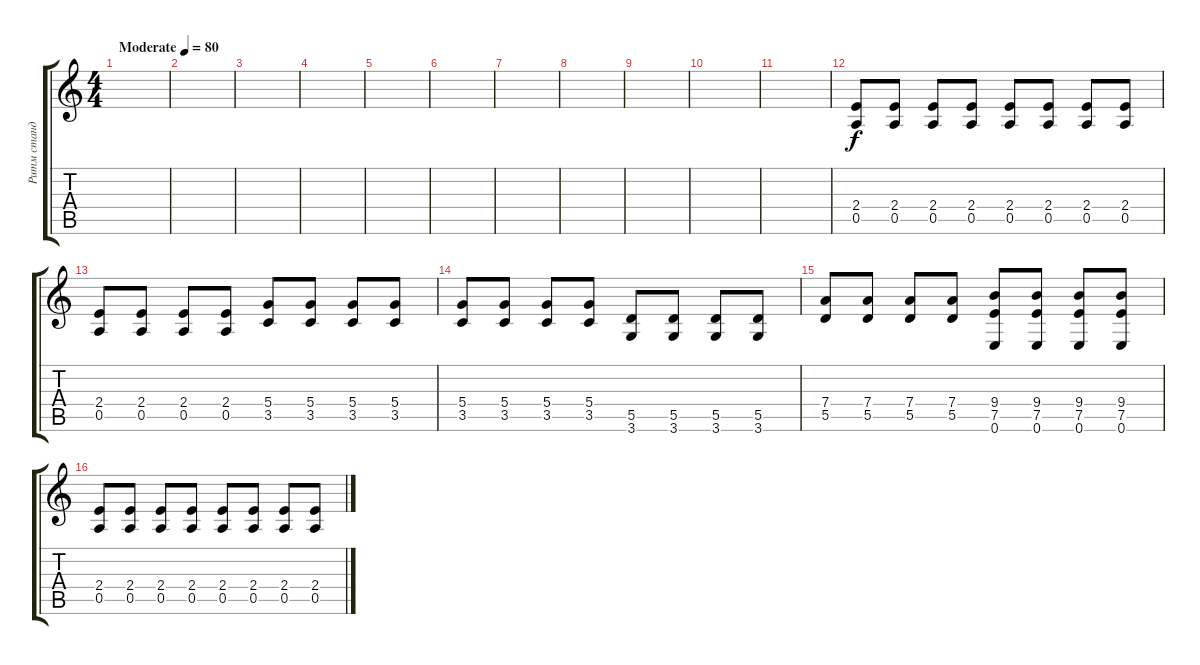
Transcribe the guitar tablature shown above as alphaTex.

\track ("Ритм стандарт" "Ритм станд") {instrument distortionguitar}
\staff {score tabs}
\tuning (E4 B3 G3 D3 A2 E2) {hide}
\ts (4 4)
\tempo (80 "Moderate")
\clef g2
\ks c
|
|
|
|
|
|
|
|
|
|
|
(2.4 0.5).8{instrument overdrivenguitar} (2.4 0.5).8 (2.4 0.5).8 (2.4 0.5).8 (2.4 0.5).8 (2.4 0.5).8 (2.4 0.5).8 (2.4 0.5).8 |
(2.4 0.5).8 (2.4 0.5).8 (2.4 0.5).8 (2.4 0.5).8 (5.4 3.5).8 (5.4 3.5).8 (5.4 3.5).8 (5.4 3.5).8 |
(5.4 3.5).8 (5.4 3.5).8 (5.4 3.5).8 (5.4 3.5).8 (5.5 3.6).8 (5.5 3.6).8 (5.5 3.6).8 (5.5 3.6).8 |
(7.4 5.5).8 (7.4 5.5).8 (7.4 5.5).8 (7.4 5.5).8 (9.4 7.5 0.6).8 (9.4 7.5 0.6).8 (9.4 7.5 0.6).8 (9.4 7.5 0.6).8 |
(2.4 0.5).8 (2.4 0.5).8 (2.4 0.5).8 (2.4 0.5).8 (2.4 0.5).8 (2.4 0.5).8 (2.4 0.5).8 (2.4 0.5).8
